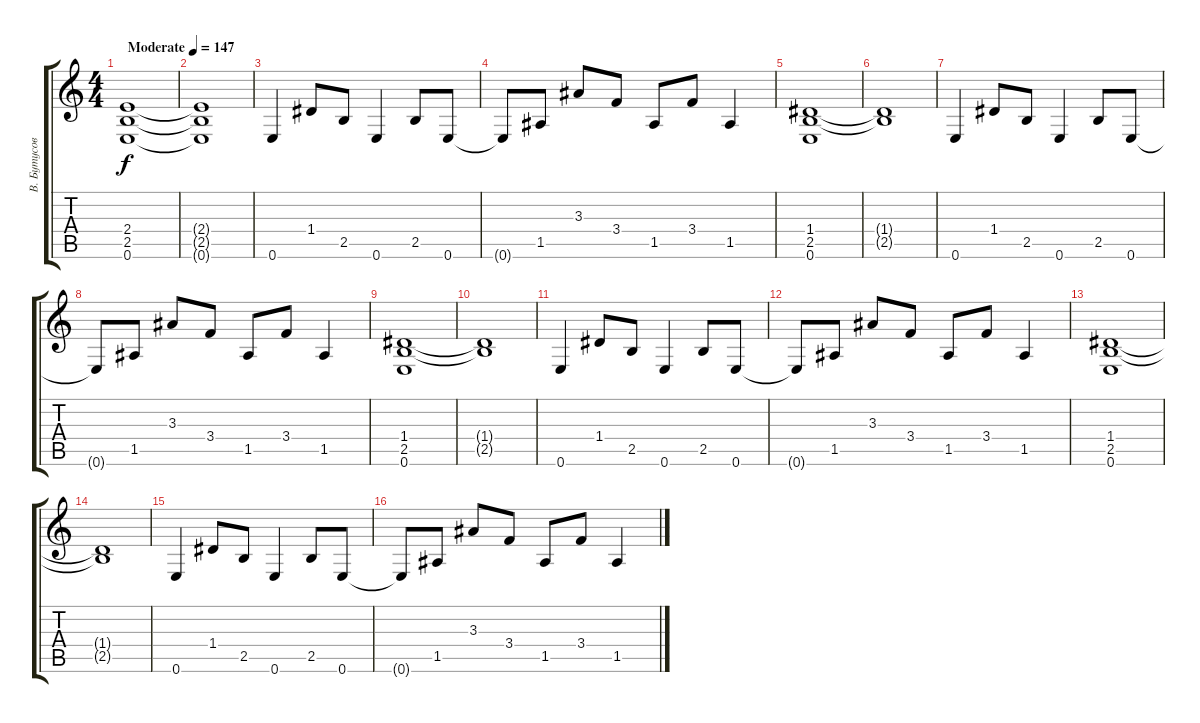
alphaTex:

\track ("В. Бутусов" "В. Бутусов") {instrument overdrivenguitar}
\staff {score tabs}
\tuning (E4 B3 G3 D3 A2 E2) {hide}
\ts (4 4)
\tempo (147 "Moderate")
\clef g2
\ks c
(2.4 2.5 0.6).1{dy f instrument overdrivenguitar} |
(2.4{t} 2.5{t} 0.6{t}).1 |
0.6.4 1.4.8 2.5.8 0.6.4 2.5.8 0.6.8 |
0.6{t}.8 1.5.8 3.3.8 3.4.8 1.5.8 3.4.8 1.5.4 |
(1.4 2.5 0.6).1 |
(1.4{t} 2.5{t}).1 |
0.6.4 1.4.8 2.5.8 0.6.4 2.5.8 0.6.8 |
0.6{t}.8 1.5.8 3.3.8 3.4.8 1.5.8 3.4.8 1.5.4 |
(1.4 2.5 0.6).1 |
(1.4{t} 2.5{t}).1 |
0.6.4 1.4.8 2.5.8 0.6.4 2.5.8 0.6.8 |
0.6{t}.8 1.5.8 3.3.8 3.4.8 1.5.8 3.4.8 1.5.4 |
(1.4 2.5 0.6).1 |
(1.4{t} 2.5{t}).1 |
0.6.4 1.4.8 2.5.8 0.6.4 2.5.8 0.6.8 |
0.6{t}.8 1.5.8 3.3.8 3.4.8 1.5.8 3.4.8 1.5.4
